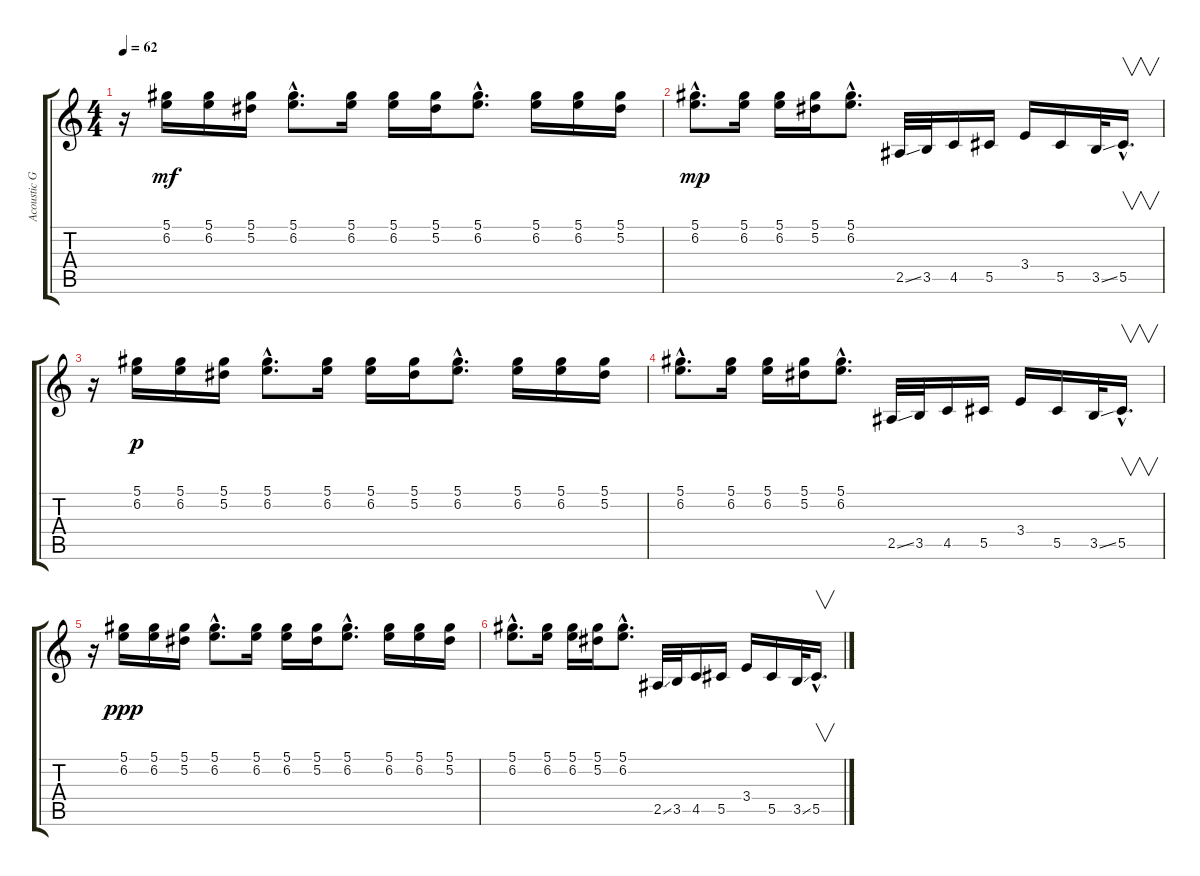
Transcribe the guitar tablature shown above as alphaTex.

\track ("Acoustic Guitar (Lead)" "Acoustic G") {instrument acousticguitarsteel}
\staff {score tabs}
\tuning (Eb4 Bb3 Gb3 Db3 Ab2 Db2) {hide}
\ts (4 4)
\tempo 62
\clef g2
\ks c
r.16{dy f} (5.1 6.2).16{dy mf} (5.1 6.2).16 (5.1 5.2).16 (5.1{hac} 6.2{hac}).8{d} (5.1 6.2).16 (5.1 6.2).16 (5.1 5.2).16 (5.1{hac} 6.2{hac}).8{d} (5.1 6.2).16 (5.1 6.2).16 (5.1 5.2).16 |
(5.1{hac} 6.2{hac}).8{d dy mp} (5.1 6.2).16 (5.1 6.2).16 (5.1 5.2).16 (5.1{hac} 6.2{hac}).8{d} 2.5{ss}.32 3.5.32 4.5.16 5.5.16 3.4.16 5.5.16 3.5{ss}.32 5.5{hac}.16{v d} |
r.16 (5.1 6.2).16{dy p} (5.1 6.2).16 (5.1 5.2).16 (5.1{hac} 6.2{hac}).8{d} (5.1 6.2).16 (5.1 6.2).16 (5.1 5.2).16 (5.1{hac} 6.2{hac}).8{d} (5.1 6.2).16 (5.1 6.2).16 (5.1 5.2).16 |
(5.1{hac} 6.2{hac}).8{d} (5.1 6.2).16 (5.1 6.2).16 (5.1 5.2).16 (5.1{hac} 6.2{hac}).8{d} 2.5{ss}.32 3.5.32 4.5.16 5.5.16 3.4.16 5.5.16 3.5{ss}.32 5.5{hac}.16{v d} |
r.16 (5.1 6.2).16{dy ppp} (5.1 6.2).16 (5.1 5.2).16 (5.1{hac} 6.2{hac}).8{d} (5.1 6.2).16 (5.1 6.2).16 (5.1 5.2).16 (5.1{hac} 6.2{hac}).8{d} (5.1 6.2).16 (5.1 6.2).16 (5.1 5.2).16 |
(5.1{hac} 6.2{hac}).8{d} (5.1 6.2).16 (5.1 6.2).16 (5.1 5.2).16 (5.1{hac} 6.2{hac}).8{d} 2.5{ss}.32 3.5.32 4.5.16 5.5.16 3.4.16 5.5.16 3.5{ss}.32 5.5{hac}.16{v d}
